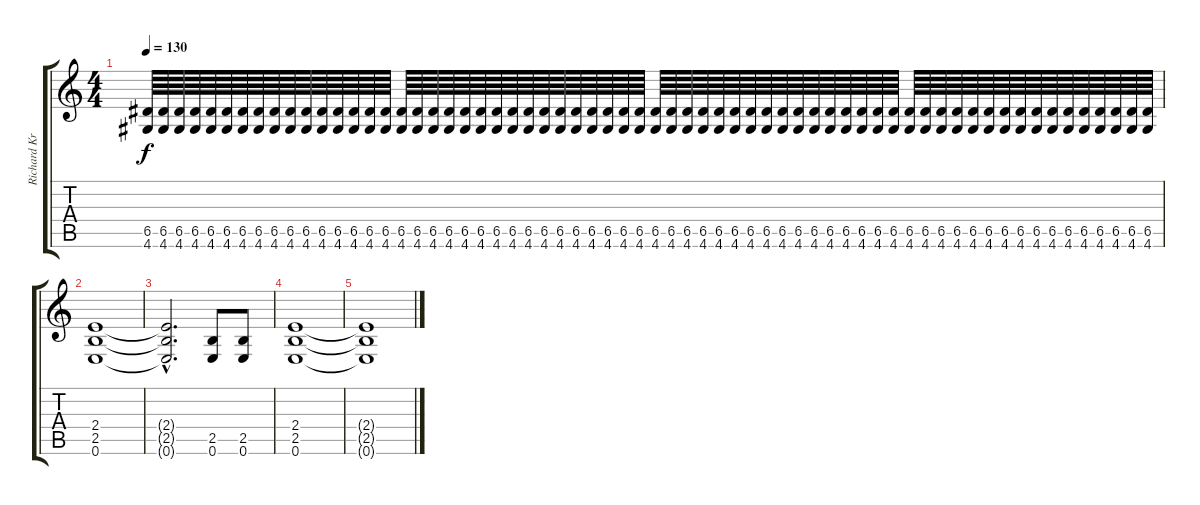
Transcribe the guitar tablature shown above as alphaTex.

\track ("Richard Kruspe" "Richard Kr") {instrument overdrivenguitar}
\staff {score tabs}
\tuning (E4 B3 G3 D3 A2 E2) {hide}
\ts (4 4)
\tempo 130
\clef g2
\ks c
(6.5 4.6).64{dy f} (6.5 4.6).64 (6.5 4.6).64 (6.5 4.6).64 (6.5 4.6).64 (6.5 4.6).64 (6.5 4.6).64 (6.5 4.6).64 (6.5 4.6).64 (6.5 4.6).64 (6.5 4.6).64 (6.5 4.6).64 (6.5 4.6).64 (6.5 4.6).64 (6.5 4.6).64 (6.5 4.6).64 (6.5 4.6).64 (6.5 4.6).64 (6.5 4.6).64 (6.5 4.6).64 (6.5 4.6).64 (6.5 4.6).64 (6.5 4.6).64 (6.5 4.6).64 (6.5 4.6).64 (6.5 4.6).64 (6.5 4.6).64 (6.5 4.6).64 (6.5 4.6).64 (6.5 4.6).64 (6.5 4.6).64 (6.5 4.6).64 (6.5 4.6).64 (6.5 4.6).64 (6.5 4.6).64 (6.5 4.6).64 (6.5 4.6).64 (6.5 4.6).64 (6.5 4.6).64 (6.5 4.6).64 (6.5 4.6).64 (6.5 4.6).64 (6.5 4.6).64 (6.5 4.6).64 (6.5 4.6).64 (6.5 4.6).64 (6.5 4.6).64 (6.5 4.6).64 (6.5 4.6).64 (6.5 4.6).64 (6.5 4.6).64 (6.5 4.6).64 (6.5 4.6).64 (6.5 4.6).64 (6.5 4.6).64 (6.5 4.6).64 (6.5 4.6).64 (6.5 4.6).64 (6.5 4.6).64 (6.5 4.6).64 (6.5 4.6).64 (6.5 4.6).64 (6.5 4.6).64 (6.5 4.6).64 |
(2.4 2.5 0.6).1 |
(2.4{hac t} 2.5{hac t} 0.6{hac t}).2{d} (2.5 0.6).8 (2.5 0.6).8 |
(2.4 2.5 0.6).1 |
(2.4{t} 2.5{t} 0.6{t}).1
